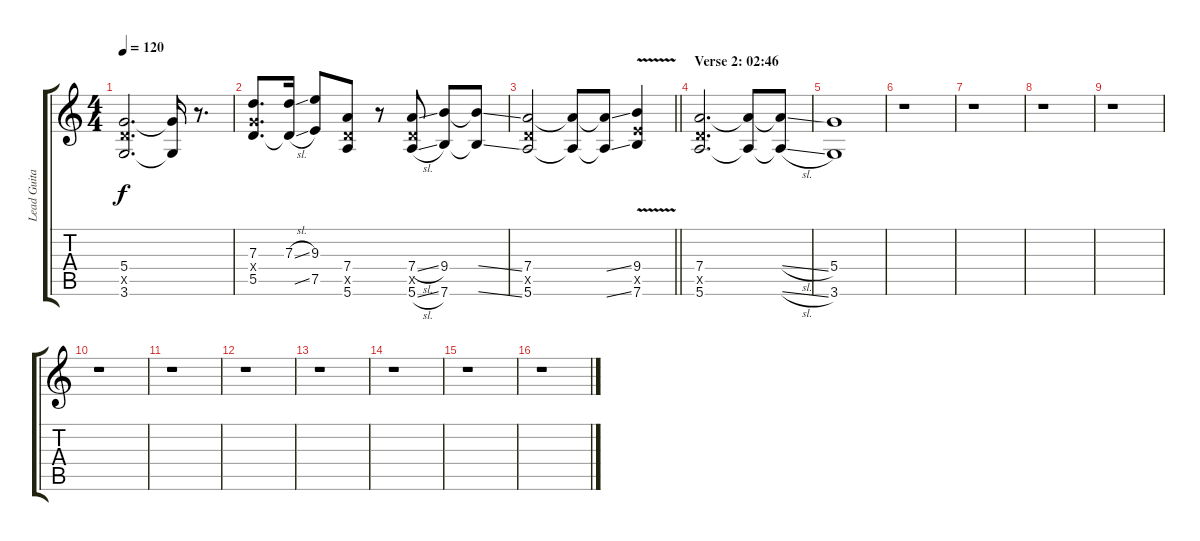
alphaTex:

\track ("Lead Guitar (Distortion)" "Lead Guita") {instrument overdrivenguitar}
\staff {score tabs}
\tuning (E4 B3 G3 D3 A2 E2) {hide}
\ts (4 4)
\tempo 120
\clef g2
\ks c
(5.4 5.5{x} 3.6).2{d dy f} (5.4{t} 3.6{t}).16 r.8{d} |
(7.3 5.4{x} 5.5).8{d} (7.3{sl} 5.5{sl t}).16 (9.3 7.5).8 (7.4 5.5{x} 5.6).8 r.8 (7.4{sl} 5.5{x} 5.6{sl}).8 (9.4 7.6).8 (9.4{ss t} 7.6{ss t}).8 |
\barLineRight lightlight
(7.4 5.5{x} 5.6).2 (7.4{t} 5.6{t}).8 (7.4{ss t} 5.6{ss t}).8 (9.4{v} 7.5{x} 7.6{v}).4 |
\section ("" "Verse 2: 02:46")
(7.4 5.5{x} 5.6).2{d volume 2} (7.4{t} 5.6{t}).8 (7.4{sl t} 5.6{sl t}).8 |
(5.4 3.6).1 |
r.1 |
r.1 |
r.1 |
r.1 |
r.1 |
r.1 |
r.1 |
r.1 |
r.1 |
r.1 |
r.1
